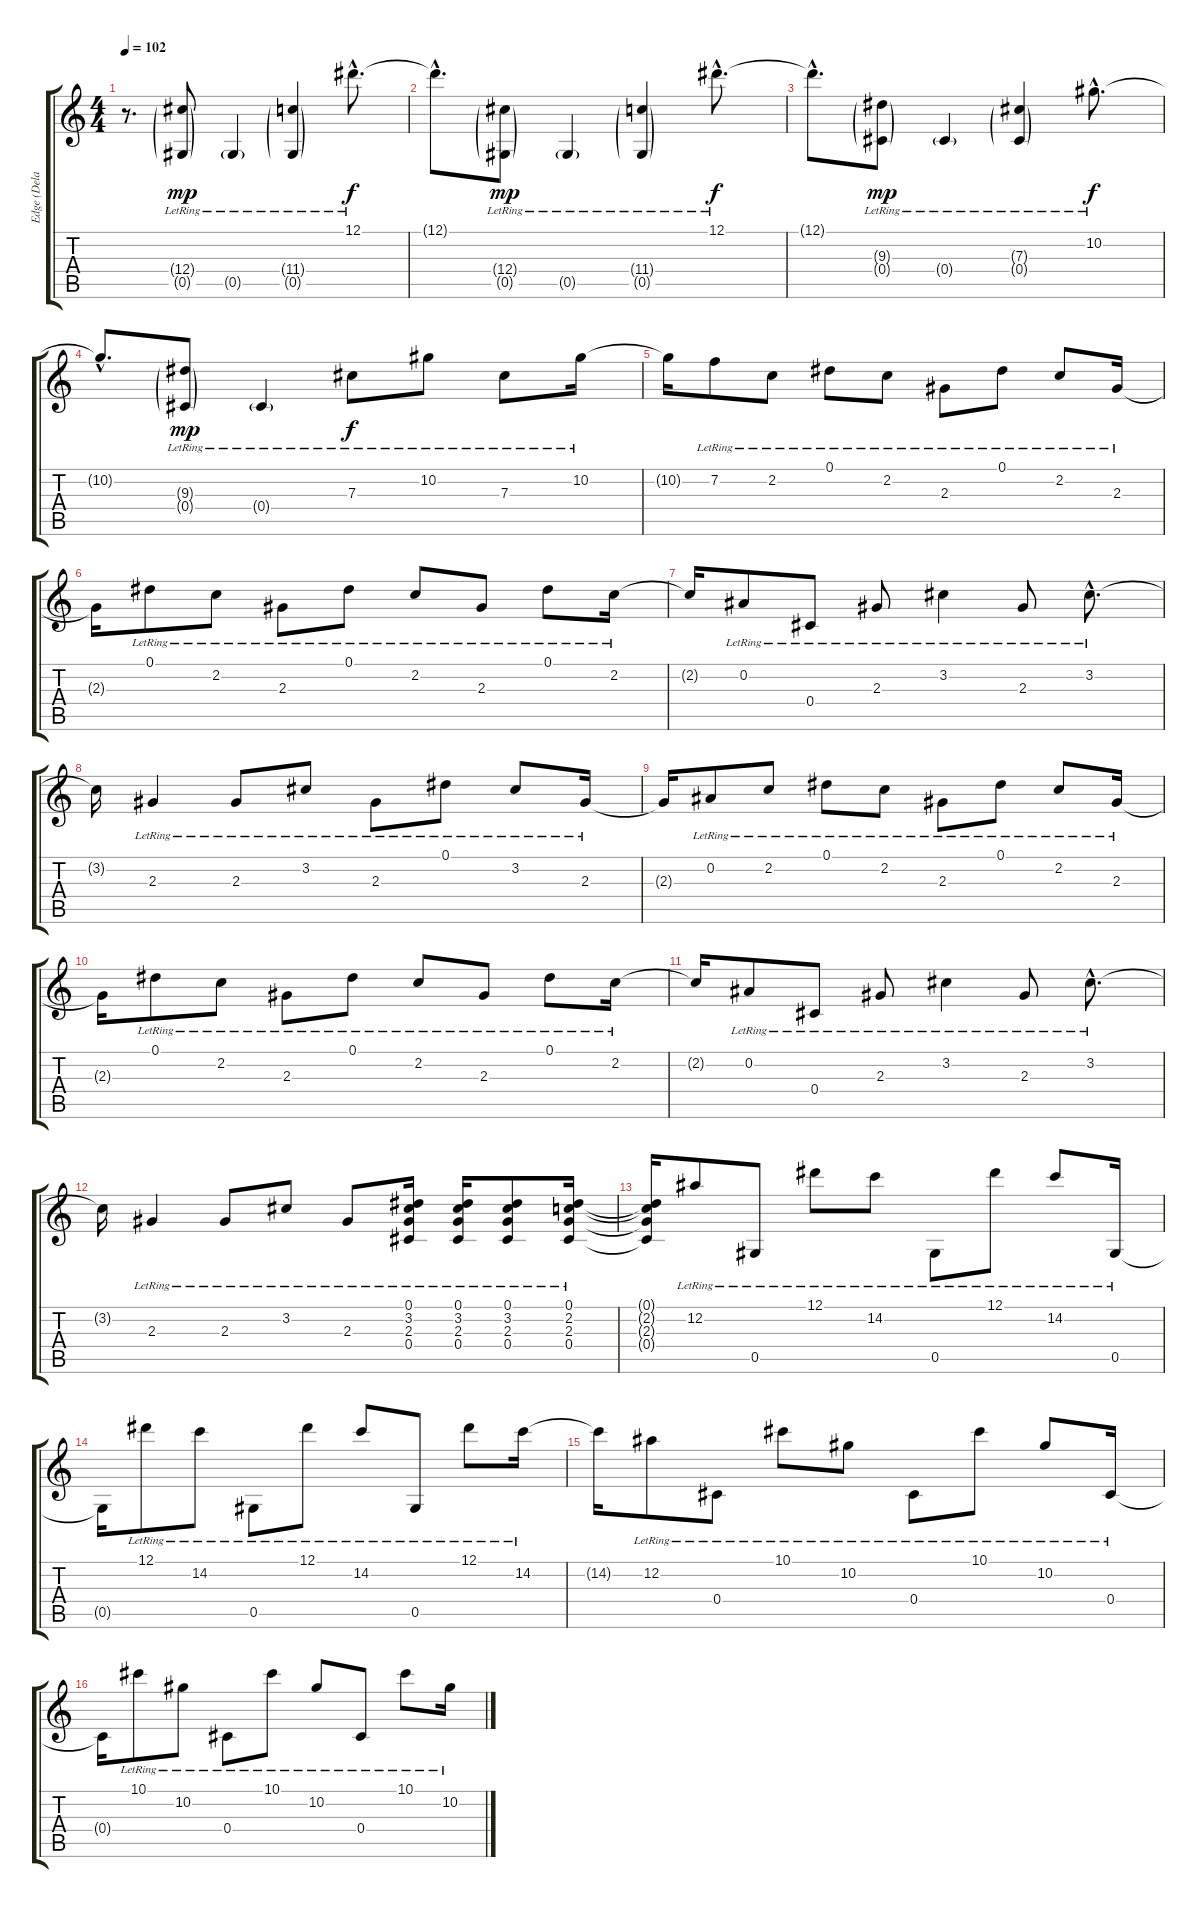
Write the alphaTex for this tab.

\track ("Edge (Delay)" "Edge (Dela") {instrument electricguitarjazz}
\staff {score tabs}
\tuning (Eb4 Bb3 Gb3 Db3 Ab2 Eb2) {hide}
\ts (4 4)
\tempo 102
\clef g2
\ks c
r.8{d dy f} (12.4{g lr} 0.5{g lr}).8{dy mp} 0.5{g lr}.4 (11.4{g lr} 0.5{g lr}).4 12.1{hac lr}.8{d dy f} |
12.1{hac t}.8{d} (12.4{g lr} 0.5{g lr}).8{dy mp} 0.5{g lr}.4 (11.4{g lr} 0.5{g lr}).4 12.1{hac lr}.8{d dy f} |
12.1{hac t}.8{d} (9.3{g lr} 0.4{g lr}).8{dy mp} 0.4{g lr}.4 (7.3{g lr} 0.4{g lr}).4 10.2{hac lr}.8{d dy f} |
10.2{hac t}.8{d} (9.3{g lr} 0.4{g lr}).8{dy mp} 0.4{g lr}.4 7.3{lr}.8{dy f} 10.2{lr}.8 7.3{lr}.8 10.2{lr}.16 |
10.2{t}.16 7.2{lr}.8 2.2{lr}.8 0.1{lr}.8 2.2{lr}.8 2.3{lr}.8 0.1{lr}.8 2.2{lr}.8 2.3{lr}.16 |
2.3{t}.16 0.1{lr}.8 2.2{lr}.8 2.3{lr}.8 0.1{lr}.8 2.2{lr}.8 2.3{lr}.8 0.1{lr}.8 2.2{lr}.16 |
2.2{t}.16 0.2{lr}.8 0.4{lr}.8 2.3{lr}.8 3.2{lr}.4 2.3{lr}.8 3.2{hac lr}.8{d} |
3.2{t}.16 2.3{lr}.4 2.3{lr}.8 3.2{lr}.8 2.3{lr}.8 0.1{lr}.8 3.2{lr}.8 2.3{lr}.16 |
2.3{t}.16 0.2{lr}.8 2.2{lr}.8 0.1{lr}.8 2.2{lr}.8 2.3{lr}.8 0.1{lr}.8 2.2{lr}.8 2.3{lr}.16 |
2.3{t}.16 0.1{lr}.8 2.2{lr}.8 2.3{lr}.8 0.1{lr}.8 2.2{lr}.8 2.3{lr}.8 0.1{lr}.8 2.2{lr}.16 |
2.2{t}.16 0.2{lr}.8 0.4{lr}.8 2.3{lr}.8 3.2{lr}.4 2.3{lr}.8 3.2{hac lr}.8{d} |
3.2{t}.16 2.3{lr}.4 2.3{lr}.8 3.2{lr}.8 2.3{lr}.8 (0.1{lr} 3.2{lr} 2.3{lr} 0.4{lr}).16 (0.1{lr} 3.2{lr} 2.3{lr} 0.4{lr}).16 (0.1{lr} 3.2{lr} 2.3{lr} 0.4{lr}).8 (0.1{lr} 2.2{lr} 2.3{lr} 0.4{lr}).16 |
(0.1{t} 2.2{t} 2.3{t} 0.4{t}).16 12.2{lr}.8 0.5{lr}.8 12.1{lr}.8 14.2{lr}.8 0.5{lr}.8 12.1{lr}.8 14.2{lr}.8 0.5{lr}.16 |
0.5{t}.16 12.1{lr}.8 14.2{lr}.8 0.5{lr}.8 12.1{lr}.8 14.2{lr}.8 0.5{lr}.8 12.1{lr}.8 14.2{lr}.16 |
14.2{t}.16 12.2{lr}.8 0.4{lr}.8 10.1{lr}.8 10.2{lr}.8 0.4{lr}.8 10.1{lr}.8 10.2{lr}.8 0.4{lr}.16 |
0.4{t}.16 10.1{lr}.8 10.2{lr}.8 0.4{lr}.8 10.1{lr}.8 10.2{lr}.8 0.4{lr}.8 10.1{lr}.8 10.2{lr}.16
